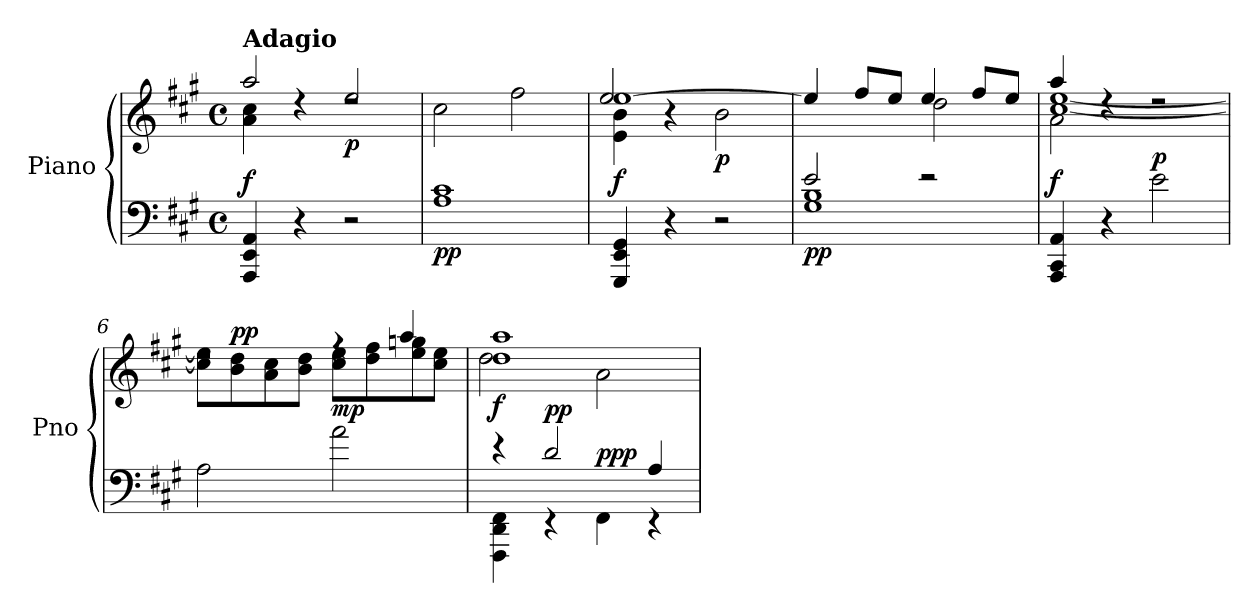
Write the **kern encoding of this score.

**kern	**kern	**dynam
*part1	*part1	*part1
*staff2	*staff1	*staff1/2
*I"Piano	*	*
*I'Pno	*	*
*clefF4	*clefG2	*
*k[f#c#g#]	*k[f#c#g#]	*
*M4/4	*M4/4	*
*met(c)	*met(c)	*
=1	=1	=1
*	*^	*
!	!LO:TX:a:B:t=Adagio	!	!
!	!	!	!LO:DY:a=2
4AAA/ 4EE/ 4AA/	2aa/	4a\ 4cc#\	f
4r	.	4rdd	.
!	!	!	!LO:DY:b
2r	2ee/	2rdd	p
=2	=2	=2	=2
!	!	!	!LO:DY:b=2
*	*v	*v	*
1A 1c#	2cc#\	pp
.	2ff#\	.
=3	=3	=3
*	*^	*
*	*	*^	*
!	!	!	!	!LO:DY:b
4GGG#/ 4EE/ 4GG#/	[1ee	2ee/	4e\ 4b\	f
4r	.	.	4r	.
!	!	!	!	!LO:DY:b
2r	.	2b\	2ryy	p
=4	=4	=4	=4	=4
*^	*	*	*	*
!	!	!	!	!	!LO:DY:b=2
*	*	*	*v	*v	*
2e/	1G# 1B	4ee/]	2ryy	pp
.	.	8ff#/L	.	.
.	.	8ee/J	.	.
2r	.	4ee/	2dd\	.
.	.	8ff#/L	.	.
.	.	8ee/J	.	.
*v	*v	*	*	*
!!LO:LB:g=z
=5	=5	=5	=5
*	*	*^	*
!	!	!	!	!LO:DY:a=2
4AAA/ 4CC#/ 4AA/	4aa/	[1cc# [1ee	2a\	f
4r	4rdd	.	.	.
!	!	!	!	!LO:DY:a=2
2e\	2rdd	.	2ryy	p
*	*	*v	*v	*
=6	=6	=6	=6
2A\	2rdd	8cc#\] 8ee\]L	.
!	!	!	!LO:DY:a
.	.	8b\ 8dd\	pp
.	.	8a\ 8cc#\	.
.	.	8b\ 8dd\J	.
!	!	!	!LO:DY:a=2
2a\	4rff	8cc#\ 8ee\L	mp
.	.	8dd\ 8ff#\	.
.	4aa/	8ee\ 8ggn\	.
.	.	8cc#\ 8ee\J	.
=7	=7	=7	=7
*^	*	*	*
!	!	!	!	!LO:DY:b
4r	4FFF#\ 4DD\ 4FF#\	1dd 1aa	2dd\	f
!	!	!	!	!LO:DY:a=2
2d/	4r	.	.	pp
!	!	!	!	!LO:DY:a=2
!	!	!	!	!LO:DY:n=1:b
.	4FF#\	.	2a\	pp p
4A/	4r	.	.	.
*v	*v	*	*	*
*	*v	*v	*
=	=	=
*-	*-	*-
